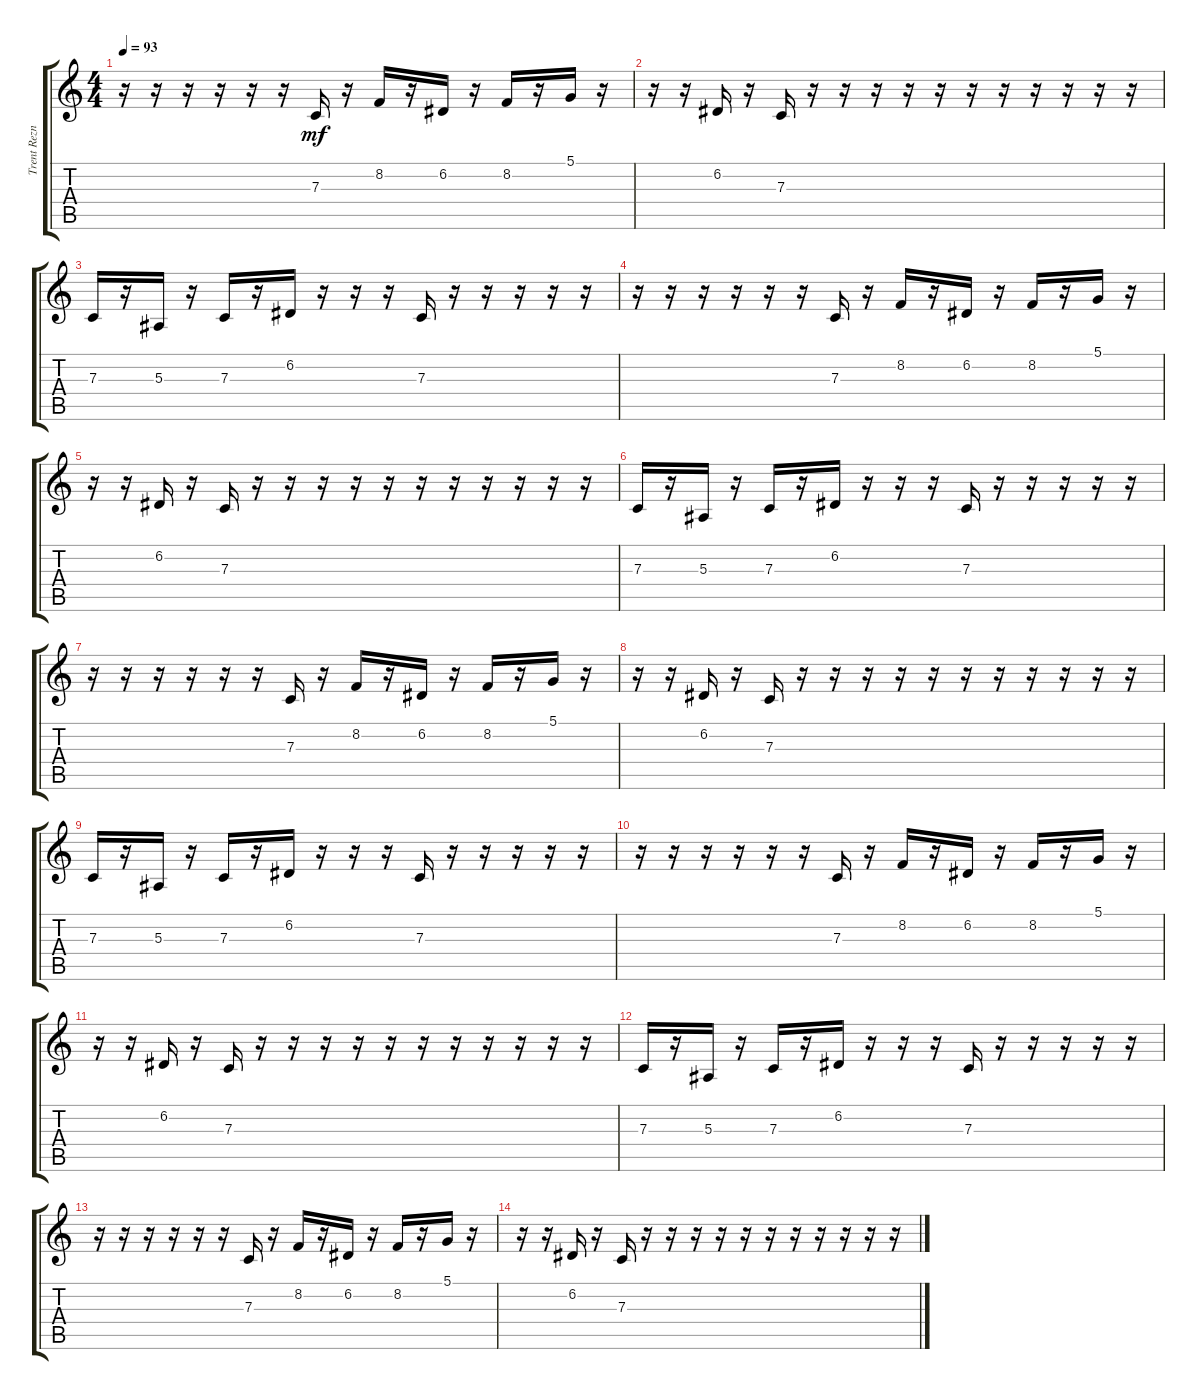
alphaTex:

\track ("Trent Reznor" "Trent Rezn") {instrument recorder}
\staff {score tabs}
\tuning (D4 A3 F3 C3 G2 C2) {hide}
\ts (4 4)
\tempo 93
\clef g2
\ks c
r.16{dy mf} r.16 r.16 r.16 r.16 r.16 7.3.16 r.16 8.2.16 r.16 6.2.16 r.16 8.2.16 r.16 5.1.16 r.16 |
r.16 r.16 6.2.16 r.16 7.3.16 r.16 r.16 r.16 r.16 r.16 r.16 r.16 r.16 r.16 r.16 r.16 |
7.3.16 r.16 5.3.16 r.16 7.3.16 r.16 6.2.16 r.16 r.16 r.16 7.3.16 r.16 r.16 r.16 r.16 r.16 |
r.16 r.16 r.16 r.16 r.16 r.16 7.3.16 r.16 8.2.16 r.16 6.2.16 r.16 8.2.16 r.16 5.1.16 r.16 |
r.16 r.16 6.2.16 r.16 7.3.16 r.16 r.16 r.16 r.16 r.16 r.16 r.16 r.16 r.16 r.16 r.16 |
7.3.16 r.16 5.3.16 r.16 7.3.16 r.16 6.2.16 r.16 r.16 r.16 7.3.16 r.16 r.16 r.16 r.16 r.16 |
r.16 r.16 r.16 r.16 r.16 r.16 7.3.16 r.16 8.2.16 r.16 6.2.16 r.16 8.2.16 r.16 5.1.16 r.16 |
r.16 r.16 6.2.16 r.16 7.3.16 r.16 r.16 r.16 r.16 r.16 r.16 r.16 r.16 r.16 r.16 r.16 |
7.3.16 r.16 5.3.16 r.16 7.3.16 r.16 6.2.16 r.16 r.16 r.16 7.3.16 r.16 r.16 r.16 r.16 r.16 |
r.16 r.16 r.16 r.16 r.16 r.16 7.3.16 r.16 8.2.16 r.16 6.2.16 r.16 8.2.16 r.16 5.1.16 r.16 |
r.16 r.16 6.2.16 r.16 7.3.16 r.16 r.16 r.16 r.16 r.16 r.16 r.16 r.16 r.16 r.16 r.16 |
7.3.16 r.16 5.3.16 r.16 7.3.16 r.16 6.2.16 r.16 r.16 r.16 7.3.16 r.16 r.16 r.16 r.16 r.16 |
r.16 r.16 r.16 r.16 r.16 r.16 7.3.16 r.16 8.2.16 r.16 6.2.16 r.16 8.2.16 r.16 5.1.16 r.16 |
r.16 r.16 6.2.16 r.16 7.3.16 r.16 r.16 r.16 r.16 r.16 r.16 r.16 r.16 r.16 r.16 r.16
